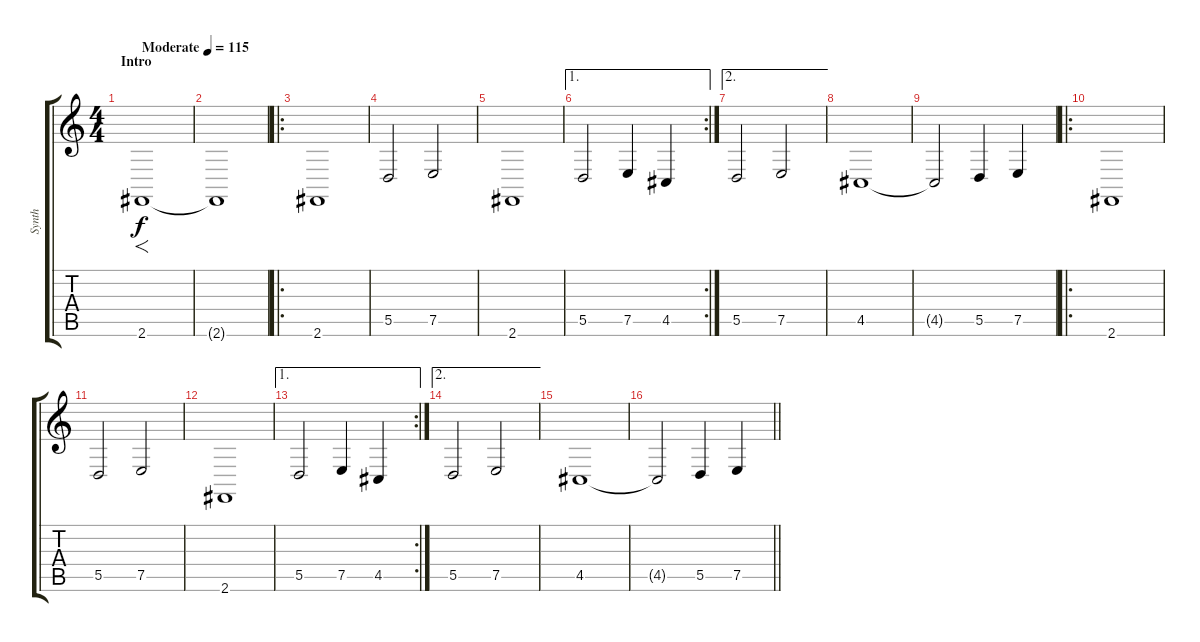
\track ("Synth" "Synth") {instrument stringensemble1}
\staff {score tabs}
\tuning (E4 B3 G3 D3 A2 E2) {hide}
\ts (4 4)
\section ("" "Intro")
\tempo (115 "Moderate")
\clef g2
\ks c
2.6.1{f dy f instrument stringensemble1} |
2.6{t}.1 |
\ro
2.6.1 |
5.5.2 7.5.2 |
2.6.1 |
\ae 1
\rc 2
5.5.2 7.5.4 4.5.4 |
\ae 2
5.5.2 7.5.2 |
4.5.1 |
4.5{t}.2 5.5.4 7.5.4 |
\ro
2.6.1 |
5.5.2 7.5.2 |
2.6.1 |
\ae 1
\rc 2
5.5.2 7.5.4 4.5.4 |
\ae 2
5.5.2 7.5.2 |
4.5.1 |
\barLineRight lightlight
4.5{t}.2 5.5.4 7.5.4
